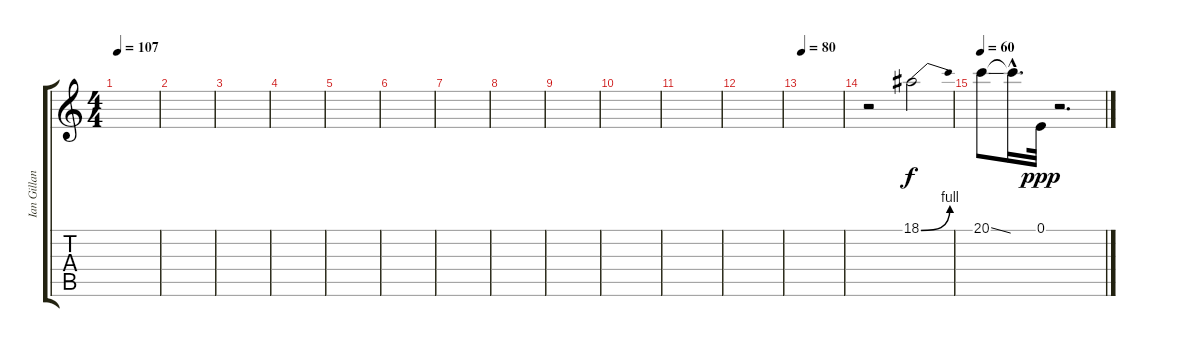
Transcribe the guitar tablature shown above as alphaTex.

\track ("Ian Gillan " "Ian Gillan") {instrument lead2sawtooth}
\staff {score tabs}
\tuning (E4 B3 G3 D3 A2 E2) {hide}
\ts (4 4)
\tempo 107
\clef g2
\ks c
|
|
|
|
|
|
|
|
|
|
|
|
\tempo 80
|
r.2 18.1{be (bend 0 0 60 4)}.2 |
\tempo 60
20.1{ss}.8 20.1{hac t}.16{d} 0.1.32{dy ppp} r.2{d}
